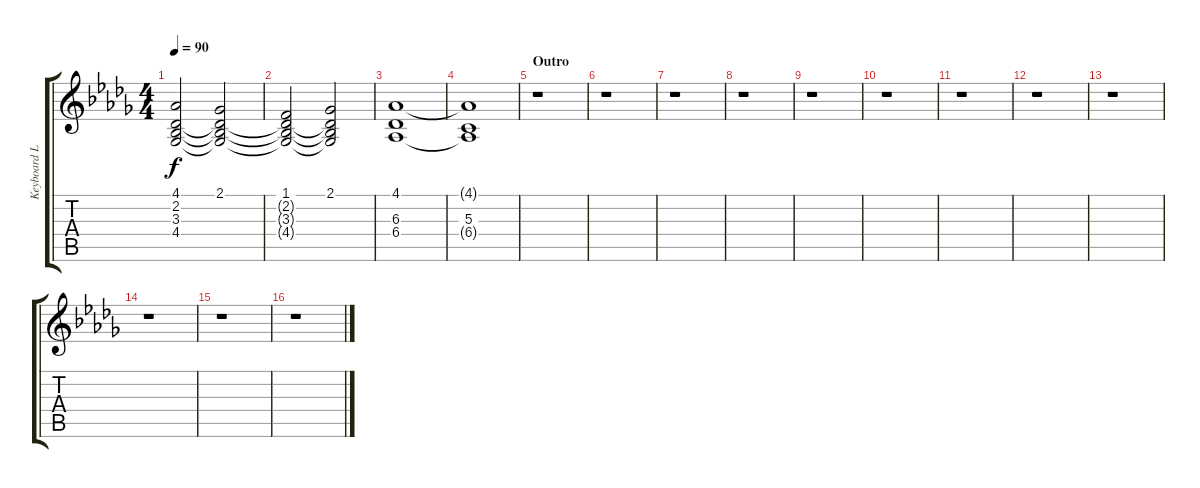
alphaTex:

\track ("Keyboard Layer" "Keyboard L") {instrument stringensemble1}
\staff {score tabs}
\tuning (E4 B3 G3 D3 A2 E2) {hide}
\ts (4 4)
\tempo 90
\clef g2
\ks db
(4.1 2.2 3.3 4.4).2{dy f} (2.1 2.2{t} 3.3{t} 4.4{t}).2 |
(1.1 2.2{t} 3.3{t} 4.4{t}).2 (2.1 2.2{t} 3.3{t} 4.4{t}).2 |
(4.1 6.3 6.4).1 |
(4.1{t} 5.3 6.4{t}).1 |
\section ("" "Outro")
r.1 |
r.1 |
r.1 |
r.1 |
r.1 |
r.1 |
r.1 |
r.1 |
r.1 |
r.1 |
r.1 |
r.1
